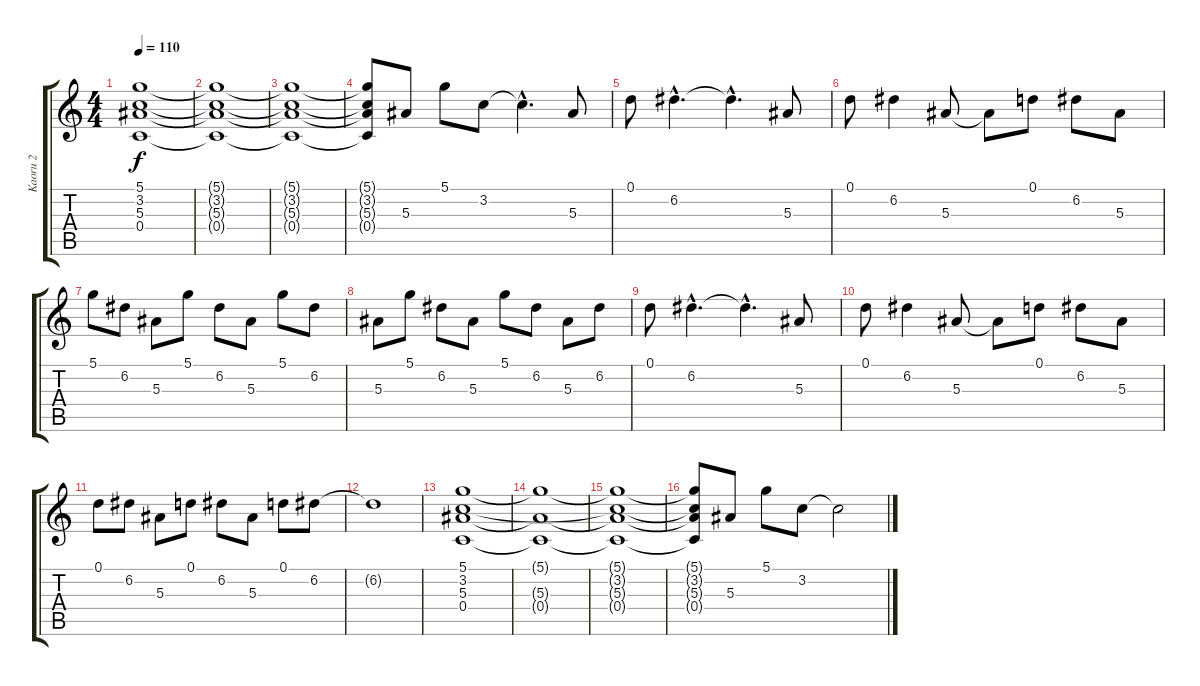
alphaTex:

\track ("Kaoru 2" "Kaoru 2") {instrument distortionguitar}
\staff {score tabs}
\tuning (D4 A3 F3 C3 G2 D2) {hide}
\ts (4 4)
\tempo 110
\clef g2
\ks c
(5.1 3.2 5.3 0.4).1{dy f volume 0} |
(5.1{t} 3.2{t} 5.3{t} 0.4{t}).1 |
(5.1{t} 3.2{t} 5.3{t} 0.4{t}).1 |
(5.1{t} 3.2{t} 5.3{t} 0.4{t}).8 5.3.8{volume 13} 5.1.8 3.2.8 3.2{hac t}.4{d} 5.3.8 |
0.1.8 6.2{hac}.4{d} 6.2{hac t}.4{d} 5.3.8 |
0.1.8 6.2.4 5.3.8 5.3{t}.8 0.1.8 6.2.8 5.3.8 |
5.1.8 6.2.8 5.3.8 5.1.8 6.2.8 5.3.8 5.1.8 6.2.8 |
5.3.8 5.1.8 6.2.8 5.3.8 5.1.8 6.2.8 5.3.8 6.2.8 |
0.1.8 6.2{hac}.4{d} 6.2{hac t}.4{d} 5.3.8 |
0.1.8 6.2.4 5.3.8 5.3{t}.8 0.1.8 6.2.8 5.3.8 |
0.1.8 6.2.8 5.3.8 0.1.8 6.2.8 5.3.8 0.1.8 6.2.8 |
6.2{t}.1 |
(5.1 3.2 5.3 0.4).1{volume 0} |
(5.1{t} 5.3{t} 0.4{t}).1 |
(5.1{t} 3.2{t} 5.3{t} 0.4{t}).1 |
(5.1{t} 3.2{t} 5.3{t} 0.4{t}).8 5.3.8{volume 13} 5.1.8 3.2.8 3.2{t}.2
